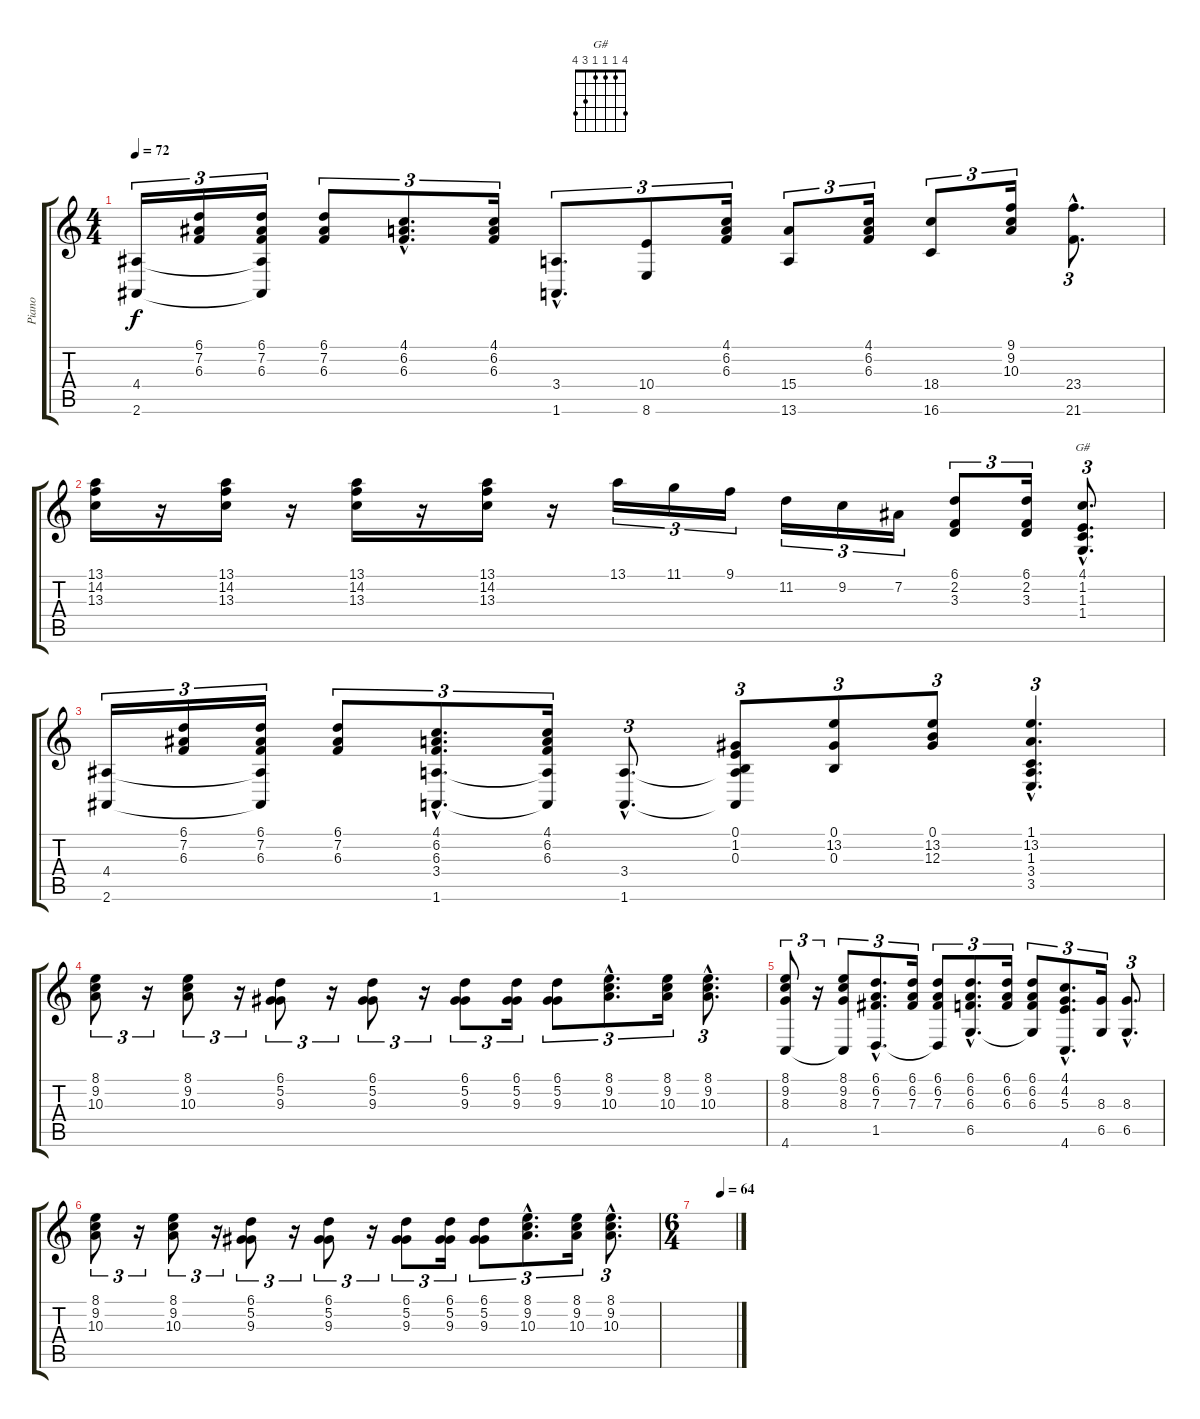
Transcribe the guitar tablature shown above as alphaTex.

\track ("Piano" "Piano") {instrument acousticgrandpiano}
\staff {score tabs}
\tuning (Ab4 Eb4 B3 Gb3 Db3 Ab2) {hide}
\chord ("G#" 4 1 1 1 3 4)
\ts (4 4)
\tempo 72
\clef g2
\ks c
(4.4 2.6).16{tu (3 2) dy f} (6.1 7.2 6.3).16{tu (3 2)} (6.1 7.2 6.3 4.4{t} 2.6{t}).16{tu (3 2)} (6.1 7.2 6.3).8{tu (3 2)} (4.1{hac} 6.2{hac} 6.3{hac}).8{d tu (3 2)} (4.1 6.2 6.3).16{tu (3 2)} (3.4{hac} 1.6{hac}).8{d tu (3 2)} (10.4 8.6).8{tu (3 2)} (4.1 6.2 6.3).16{tu (3 2)} (15.4 13.6).8{tu (3 2)} (4.1 6.2 6.3).16{tu (3 2)} (18.4 16.6).8{tu (3 2)} (9.1 9.2 10.3).16{tu (3 2)} (23.4{hac} 21.6{hac}).8{d tu (3 2)} |
(13.1 14.2 13.3).16 r.16 (13.1 14.2 13.3).16 r.16 (13.1 14.2 13.3).16 r.16 (13.1 14.2 13.3).16 r.16 13.1.16{tu (3 2)} 11.1.16{tu (3 2)} 9.1.16{tu (3 2)} 11.2.16{tu (3 2)} 9.2.16{tu (3 2)} 7.2.16{tu (3 2)} (6.1 2.2 3.3).8{tu (3 2)} (6.1 2.2 3.3).16{tu (3 2)} (4.1{hac} 1.2{hac} 1.3{hac} 1.4{hac}).8{d tu (3 2) ch "G#"} |
(4.4 2.6).16{tu (3 2)} (6.1 7.2 6.3).16{tu (3 2)} (6.1 7.2 6.3 4.4{t} 2.6{t}).16{tu (3 2)} (6.1 7.2 6.3).8{tu (3 2)} (4.1{hac} 6.2{hac} 6.3{hac} 3.4{hac} 1.6{hac}).8{d tu (3 2)} (4.1 6.2 6.3 3.4{t} 1.6{t}).16{tu (3 2)} (3.4{hac} 1.6{hac}).8{d tu (3 2)} (0.1 1.2 0.3 3.4{t} 1.6{t}).8{tu (3 2)} (0.1 13.2 0.3).8{tu (3 2)} (0.1 13.2 12.3).8{tu (3 2)} (1.1{hac} 13.2{hac} 1.3{hac} 3.4{hac} 3.5{hac}).4{d tu (3 2)} |
(8.1 9.2 10.3).8{tu (3 2)} r.16{tu (3 2)} (8.1 9.2 10.3).8{tu (3 2)} r.16{tu (3 2)} (6.1 5.2 9.3).8{tu (3 2)} r.16{tu (3 2)} (6.1 5.2 9.3).8{tu (3 2)} r.16{tu (3 2)} (6.1 5.2 9.3).8{tu (3 2)} (6.1 5.2 9.3).16{tu (3 2)} (6.1 5.2 9.3).8{tu (3 2)} (8.1{hac} 9.2{hac} 10.3{hac}).8{d tu (3 2)} (8.1 9.2 10.3).16{tu (3 2)} (8.1{hac} 9.2{hac} 10.3{hac}).8{d tu (3 2)} |
(8.1 9.2 8.3 4.6).8{tu (3 2)} r.16{tu (3 2)} (8.1 9.2 8.3 4.6{t}).8{tu (3 2)} (6.1{hac} 6.2{hac} 7.3{hac} 1.5{hac}).8{d tu (3 2)} (6.1 6.2 7.3).16{tu (3 2)} (6.1 6.2 7.3 1.5{t}).8{tu (3 2)} (6.1{hac} 6.2{hac} 6.3{hac} 6.5{hac}).8{d tu (3 2)} (6.1 6.2 6.3).16{tu (3 2)} (6.1 6.2 6.3 6.5{t}).8{tu (3 2)} (4.1{hac} 4.2{hac} 5.3{hac} 4.6{hac}).8{d tu (3 2)} (8.3 6.5).16{tu (3 2)} (8.3{hac} 6.5{hac}).8{d tu (3 2)} |
(8.1 9.2 10.3).8{tu (3 2)} r.16{tu (3 2)} (8.1 9.2 10.3).8{tu (3 2)} r.16{tu (3 2)} (6.1 5.2 9.3).8{tu (3 2)} r.16{tu (3 2)} (6.1 5.2 9.3).8{tu (3 2)} r.16{tu (3 2)} (6.1 5.2 9.3).8{tu (3 2)} (6.1 5.2 9.3).16{tu (3 2)} (6.1 5.2 9.3).8{tu (3 2)} (8.1{hac} 9.2{hac} 10.3{hac}).8{d tu (3 2)} (8.1 9.2 10.3).16{tu (3 2)} (8.1{hac} 9.2{hac} 10.3{hac}).8{d tu (3 2)} |
\ts (6 4)
\tempo (64 0.6388888888888888)
